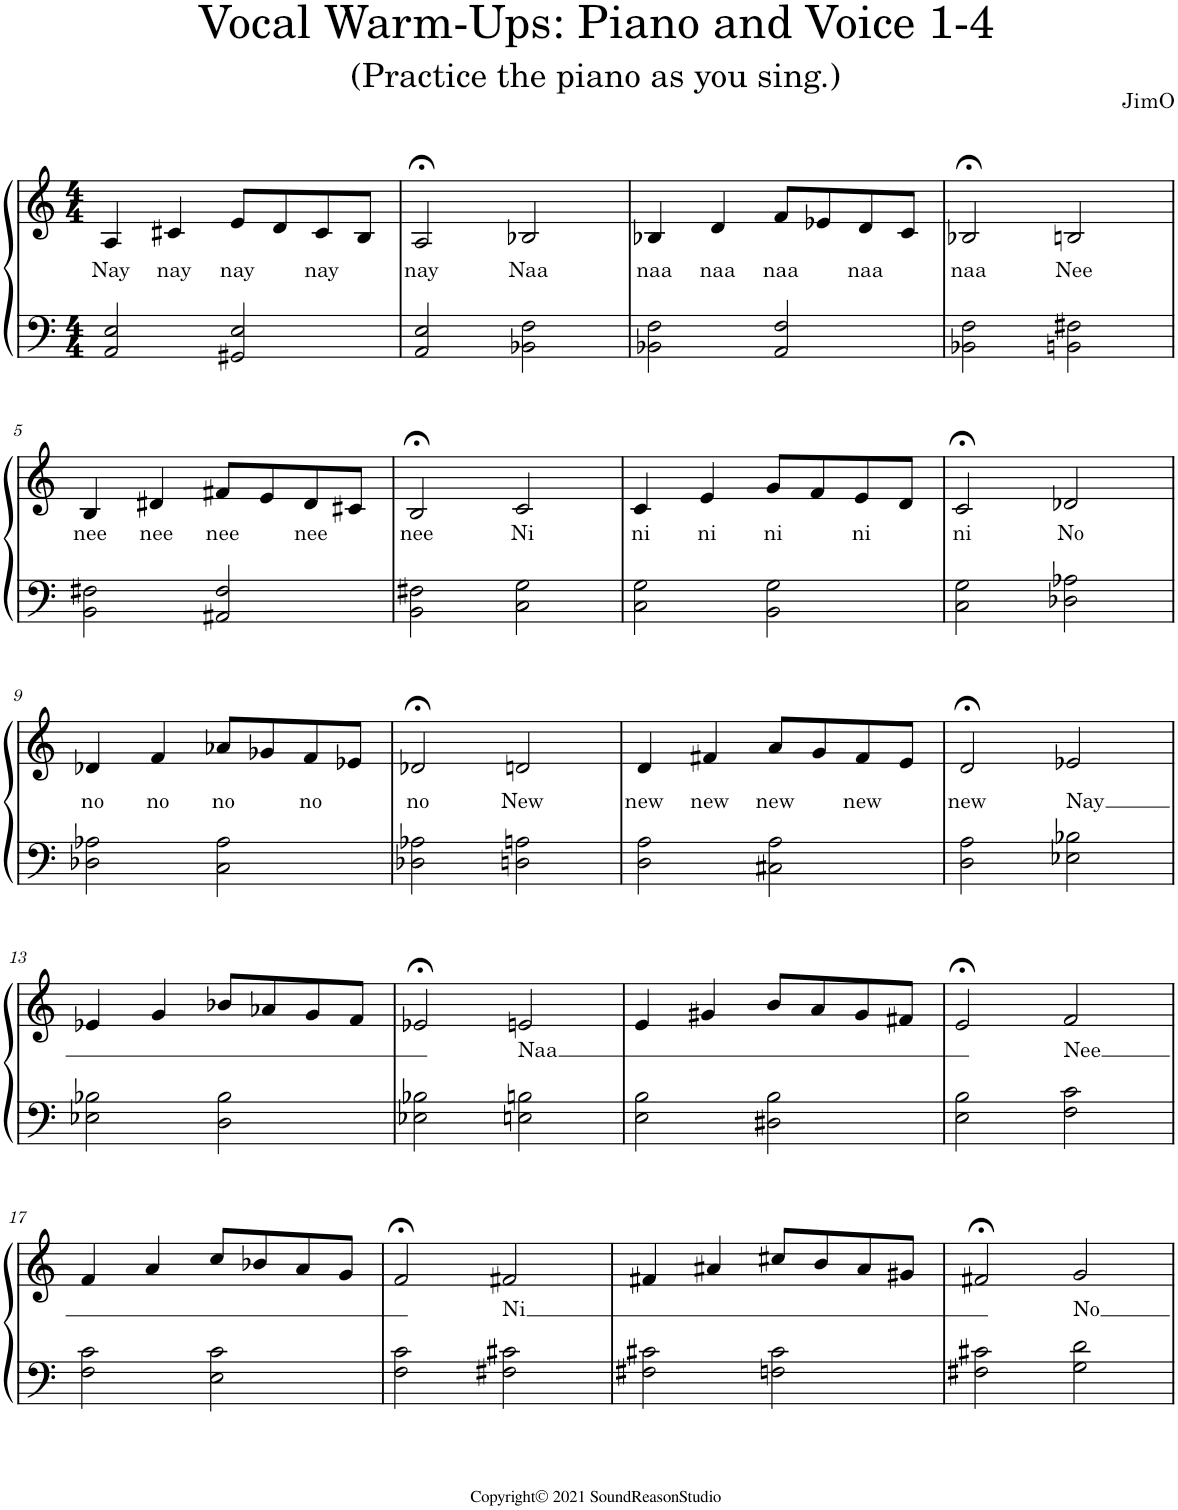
**kern	**kern	**text
*part1	*part1	*part1
*staff2	*staff1	*staff1
*I"Piano	*	*
*I'Pno.	*	*
*clefF4	*clefG2	*
*k[]	*k[]	*
*M4/4	*M4/4	*
=1	=1	=1
!	!	!LO:LY:b
2AA/ 2E/	4A/	Nay
!	!	!LO:LY:b
.	4c#X/	nay
!	!	!LO:LY:b
2GG#X/ 2E/	8e/L	nay
.	8d/	.
!	!	!LO:LY:b
.	8c#/	nay
.	8B/J	.
=2	=2	=2
!	!	!LO:LY:b
2AA/ 2E/	2A;</	nay
!	!	!LO:LY:b
2BB-X\ 2F\	2B-X/	Naa
=3	=3	=3
!	!	!LO:LY:b
2BB-X\ 2F\	4B-X/	naa
!	!	!LO:LY:b
.	4d/	naa
!	!	!LO:LY:b
2AA/ 2F/	8f/L	naa
.	8e-X/	.
!	!	!LO:LY:b
.	8d/	naa
.	8c/J	.
=4	=4	=4
!	!	!LO:LY:b
2BB-X\ 2F\	2B-X;</	naa
!	!	!LO:LY:b
2BBn\ 2F#X\	2Bn/	Nee
!!LO:LB:g=z
=5	=5	=5
!	!	!LO:LY:b
2BB\ 2F#X\	4B/	nee
!	!	!LO:LY:b
.	4d#X/	nee
!	!	!LO:LY:b
2AA#X/ 2F#/	8f#X/L	nee
.	8e/	.
!	!	!LO:LY:b
.	8d#/	nee
.	8c#X/J	.
=6	=6	=6
!	!	!LO:LY:b
2BB\ 2F#X\	2B;</	nee
!	!	!LO:LY:b
2C\ 2G\	2c/	Ni
=7	=7	=7
!	!	!LO:LY:b
2C\ 2G\	4c/	ni
!	!	!LO:LY:b
.	4e/	ni
!	!	!LO:LY:b
2BB\ 2G\	8g/L	ni
.	8f/	.
!	!	!LO:LY:b
.	8e/	ni
.	8d/J	.
=8	=8	=8
!	!	!LO:LY:b
2C\ 2G\	2c;</	ni
!	!	!LO:LY:b
2D-X\ 2A-X\	2d-X/	No
!!LO:LB:g=z
=9	=9	=9
!	!	!LO:LY:b
2D-X\ 2A-X\	4d-X/	no
!	!	!LO:LY:b
.	4f/	no
!	!	!LO:LY:b
2C\ 2A-\	8a-X/L	no
.	8g-X/	.
!	!	!LO:LY:b
.	8f/	no
.	8e-X/J	.
=10	=10	=10
!	!	!LO:LY:b
2D-X\ 2A-X\	2d-X;</	no
!	!	!LO:LY:b
2Dn\ 2An\	2dn/	New
=11	=11	=11
!	!	!LO:LY:b
2D\ 2A\	4d/	new
!	!	!LO:LY:b
.	4f#X/	new
!	!	!LO:LY:b
2C#X\ 2A\	8a/L	new
.	8g/	.
!	!	!LO:LY:b
.	8f#/	new
.	8e/J	.
=12	=12	=12
!	!	!LO:LY:b
2D\ 2A\	2d;</	new
!	!	!LO:LY:b
2E-X\ 2B-X\	2e-X/	Nay
!!LO:LB:g=z
=13	=13	=13
2E-X\ 2B-X\	4e-X/	.
.	4g/	.
2D\ 2B-\	8b-X/L	.
.	8a-X/	.
.	8g/	.
.	8f/J	.
=14	=14	=14
2E-X\ 2B-X\	2e-X;</	.
!	!	!LO:LY:b
2En\ 2Bn\	2en/	Naa
=15	=15	=15
2E\ 2B\	4e/	.
.	4g#X/	.
2D#X\ 2B\	8b/L	.
.	8a/	.
.	8g#/	.
.	8f#X/J	.
=16	=16	=16
2E\ 2B\	2e;</	.
!	!	!LO:LY:b
2F\ 2c\	2f/	Nee
!!LO:LB:g=z
=17	=17	=17
2F\ 2c\	4f/	.
.	4a/	.
2E\ 2c\	8cc/L	.
.	8b-X/	.
.	8a/	.
.	8g/J	.
=18	=18	=18
2F\ 2c\	2f;</	.
!	!	!LO:LY:b
2F#X\ 2c#X\	2f#X/	Ni
=19	=19	=19
2F#X\ 2c#X\	4f#X/	.
.	4a#X/	.
2Fn\ 2c#\	8cc#X/L	.
.	8b/	.
.	8a#/	.
.	8g#X/J	.
=20	=20	=20
2F#X\ 2c#X\	2f#X;</	.
!	!	!LO:LY:b
2G\ 2d\	2g/	No
=	=	=
*-	*-	*-
